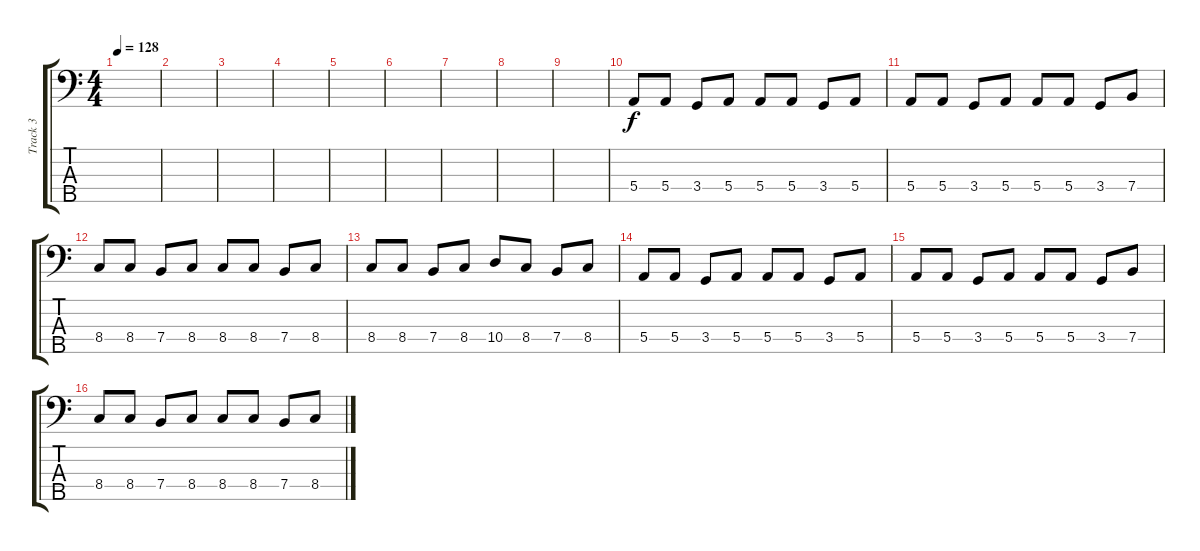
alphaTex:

\track ("Track 3" "Track 3") {instrument electricbassfinger}
\staff {score tabs}
\tuning (G2 D2 A1 E1 B0) {hide}
\ts (4 4)
\tempo 128
\clef f4
\ks c
|
|
|
|
|
|
|
|
|
5.4.8 5.4.8 3.4.8 5.4.8 5.4.8 5.4.8 3.4.8 5.4.8 |
5.4.8 5.4.8 3.4.8 5.4.8 5.4.8 5.4.8 3.4.8 7.4.8 |
8.4.8 8.4.8 7.4.8 8.4.8 8.4.8 8.4.8 7.4.8 8.4.8 |
8.4.8 8.4.8 7.4.8 8.4.8 10.4.8 8.4.8 7.4.8 8.4.8 |
5.4.8 5.4.8 3.4.8 5.4.8 5.4.8 5.4.8 3.4.8 5.4.8 |
5.4.8 5.4.8 3.4.8 5.4.8 5.4.8 5.4.8 3.4.8 7.4.8 |
8.4.8 8.4.8 7.4.8 8.4.8 8.4.8 8.4.8 7.4.8 8.4.8
